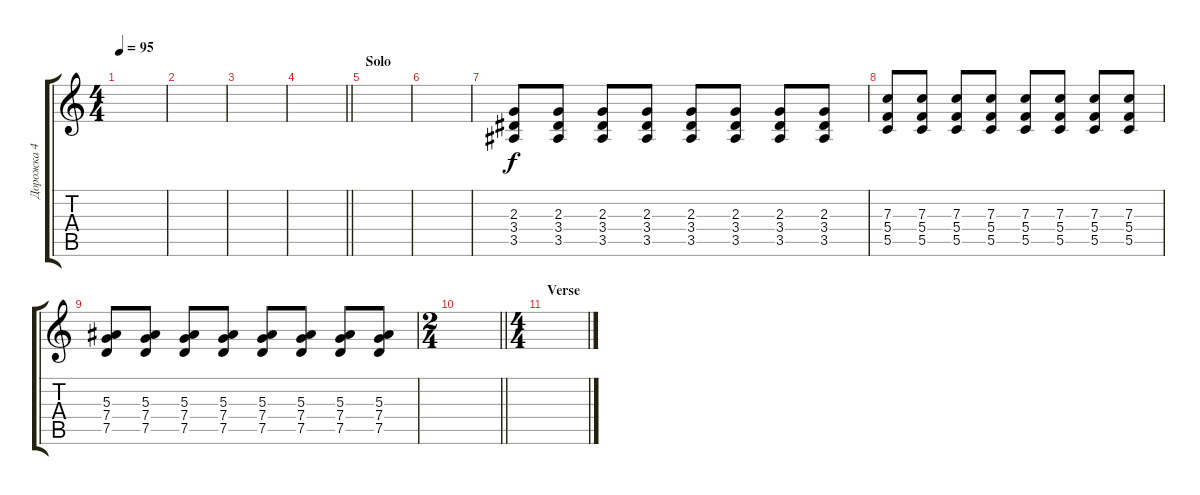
\track ("Дорожка 4" "Дорожка 4") {instrument acousticguitarsteel}
\staff {score tabs}
\tuning (D4 A3 F3 C3 G2 C2) {hide}
\ts (4 4)
\tempo 95
\clef g2
\ks c
|
|
|
\barLineRight lightlight
|
\section ("" "Solo")
|
|
(2.3 3.4 3.5).8 (2.3 3.4 3.5).8 (2.3 3.4 3.5).8 (2.3 3.4 3.5).8 (2.3 3.4 3.5).8 (2.3 3.4 3.5).8 (2.3 3.4 3.5).8 (2.3 3.4 3.5).8 |
(7.3 5.4 5.5).8 (7.3 5.4 5.5).8 (7.3 5.4 5.5).8 (7.3 5.4 5.5).8 (7.3 5.4 5.5).8 (7.3 5.4 5.5).8 (7.3 5.4 5.5).8 (7.3 5.4 5.5).8 |
(5.3 7.4 7.5).8 (5.3 7.4 7.5).8 (5.3 7.4 7.5).8 (5.3 7.4 7.5).8 (5.3 7.4 7.5).8 (5.3 7.4 7.5).8 (5.3 7.4 7.5).8 (5.3 7.4 7.5).8 |
\ts (2 4)
\barLineRight lightlight
|
\ts (4 4)
\section ("" "Verse")
